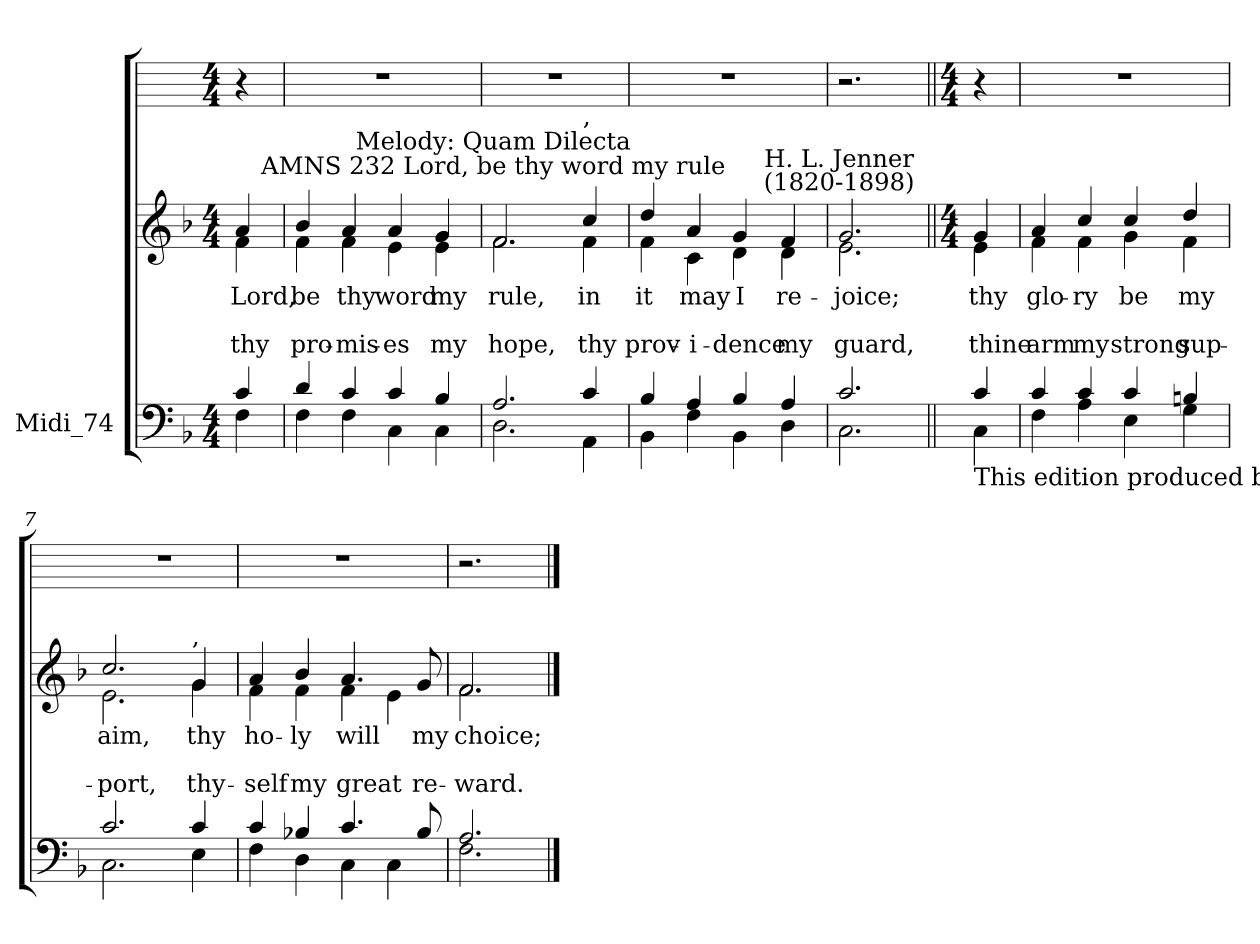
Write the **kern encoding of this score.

**kern	**kern	**text	**text	**text	**kern
*part3	*part2	*part2	*part2	*part2	*part1
*staff3	*staff2	*staff2	*staff2	*staff2	*staff1
*I"Midi_74	*	*	*	*	*
*clefF4	*clefG2	*	*	*	*
*k[b-]	*k[b-]	*	*	*	*
*F:	*F:	*	*	*	*
*M4/4	*M4/4	*	*	*	*M4/4
=	=	=	=	=	=
*^	*	*	*	*	*
!	!	!LO:TX:a:cj:t=Christopher Wordsworth\n(1807-1885)	!	!	!	!
!	!	!	!LO:LY:b	!	!LO:LY:b	!
*	*	*^	*	*	*	*
4c/	4F\	4a/	4f\	Lord,	.	thy	4r
=1	=1	=1	=1	=1	=1	=1	=1
!	!	!	!	!LO:LY:b	!	!LO:LY:b	!
4d/	4F\	4b-/	4f\	be	.	pro-	1r
!	!	!	!	!LO:LY:b	!	!LO:LY:b	!
4c/	4F\	4a/	4f\	-thy	.	mis-	.
!	!	!	!	!LO:LY:b	!	!LO:LY:b	!
4c/	4C\	4a/	4e\	-word	.	es	.
!	!	!	!	!LO:LY:b	!	!LO:LY:b	!
4B-/	4C\	4g/	4e\	my	.	my	.
=2	=2	=2	=2	=2	=2	=2	=2
!	!	!LO:TX:a:cj:t=AMNS 232 Lord, be thy word my rule	!	!	!	!	!
!	!	!LO:TX:a:cj:t=Melody&colon; Quam Dilecta	!	!	!	!	!
!	!	!	!	!LO:LY:b	!	!LO:LY:b	!
2.A/	2.D\	2.f/	2.f\	rule,	.	hope,	1r
!	!	!LO:TX:a:t=,	!	!	!	!	!
!	!	!	!	!LO:LY:b	!	!LO:LY:b	!
4c/	4AA\	4cc/	4f\	in	.	thy	.
=3	=3	=3	=3	=3	=3	=3	=3
!	!	!	!	!LO:LY:b	!	!LO:LY:b	!
4B-/	4BB-\	4dd/	4f\	it	.	prov-	1r
!	!	!	!	!LO:LY:b	!	!LO:LY:b	!
4A/	4F\	4a/	4c\	-may	.	i-	.
!	!	!	!	!LO:LY:b	!	!LO:LY:b	!
4B-/	4BB-\	4g/	4d\	-I	.	dence	.
!	!	!	!	!LO:LY:b	!	!LO:LY:b	!
4A/	4D\	4f/	4d\	re-	.	-my	.
=4	=4	=4	=4	=4	=4	=4	=4
!	!	!LO:TX:a:cj:t=H. L. Jenner\n(1820-1898)	!	!	!	!	!
!	!	!	!	!LO:LY:b	!	!LO:LY:b	!
2.c/	2.C\	2.g/	2.e\	joice;	.	guard,	2.r
!!LO:LB:g=z
=5||	=5||	=5||	=5||	=5||	=5||	=5||	=5||
*	*	*M4/4	*	*	*	*	*M4/4
!LO:TX:b:t=This edition produced by Andrew Sims, 2020	!	!	!	!	!	!	!
!	!	!	!	!LO:LY:b	!	!LO:LY:b	!
4c/	4C\	4g/	4e\	thy	.	thine	4r
=6	=6	=6	=6	=6	=6	=6	=6
!	!	!	!	!LO:LY:b	!	!LO:LY:b	!
4c/	4F\	4a/	4f\	glo-	.	-arm	1r
!	!	!	!	!LO:LY:b	!	!LO:LY:b	!
4c/	4A\	4cc/	4f\	ry	.	my	.
!	!	!	!	!LO:LY:b	!	!LO:LY:b	!
4c/	4E\	4cc/	4g\	be	.	strong	.
!	!	!	!	!LO:LY:b	!	!LO:LY:b	!
4Bn/	4G\	4dd/	4f\	my	.	sup-	.
=7	=7	=7	=7	=7	=7	=7	=7
!	!	!	!	!LO:LY:b	!	!LO:LY:b	!
2.c/	2.C\	2.cc/	2.e\	-aim,	.	port,	1r
!	!	!LO:TX:a:t=,	!	!	!	!	!
!	!	!	!	!LO:LY:b	!	!LO:LY:b	!
4c/	4E\	4g/	4g\	thy	.	thy-	.
=8	=8	=8	=8	=8	=8	=8	=8
!	!	!	!	!LO:LY:b	!	!LO:LY:b	!
4c/	4F\	4a/	4f\	-ho-	.	-self	1r
!	!	!	!	!LO:LY:b	!	!LO:LY:b	!
4B-X/	4D\	4b-/	4f\	ly	.	my	.
!	!	!	!	!LO:LY:b	!	!LO:LY:b	!
4.c/	4C\	4.a/	4f\	will	.	great	.
.	4C\	.	4e\	.	.	.	.
!	!	!	!	!LO:LY:b	!	!LO:LY:b	!
8B-/	.	8g/	.	my	.	re-	.
=9	=9	=9	=9	=9	=9	=9	=9
!	!	!	!	!LO:LY:b	!	!LO:LY:b	!
2.A/	2.F\	2.f/	2.f\	-choice;	.	ward.	2.r
*v	*v	*	*	*	*	*	*
*	*v	*v	*	*	*	*
==	==	==	==	==	==
*-	*-	*-	*-	*-	*-
